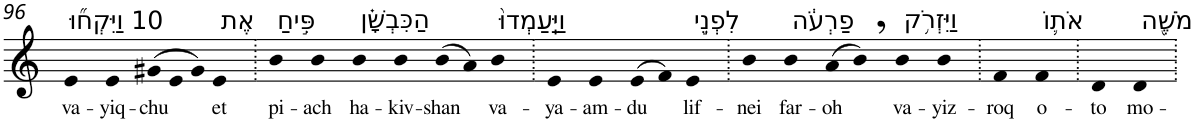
**kern	**text
*part1	*part1
*staff1	*staff1
*I"Piano	*
*I'Pno	*
!!LO:PB:g=z
*clefG2	*
*k[]	*
=96	=96
!LO:TX:a:t=10 וַיִּקְח֞וּ	!
!	!LO:LY:b
4e	va-
!	!LO:LY:b
4e	-yiq-
*Xtuplet	*
!	!LO:LY:b
(>12g#X	-chu
12e	.
12g#)	.
!LO:TX:a:t=אֶת	!
!	!LO:LY:b
4e	et
=97.	=97.
!LO:TX:a:t=פִּ֣יחַ	!
!	!LO:LY:b
4b	pi-
!	!LO:LY:b
4b	-ach
!LO:TX:a:t=הַכִּבְשָׁ֗ן	!
!	!LO:LY:b
4b	ha-
!	!LO:LY:b
4b	-kiv-
!	!LO:LY:b
(>8b	-shan
8a)	.
!LO:TX:a:t=וַיַּֽעַמְדוּ֙	!
!	!LO:LY:b
4b	va-
=98.	=98.
!	!LO:LY:b
4e	-ya-
!	!LO:LY:b
4e	-am-
!	!LO:LY:b
(>8e	-du
8f)	.
!LO:TX:a:t=לִפְנֵ֣י	!
!	!LO:LY:b
4e	lif-
=99.	=99.
!	!LO:LY:b
4b	-nei
!LO:TX:a:t=פַרְעֹ֔ה	!
!	!LO:LY:b
4b	far-
!	!LO:LY:b
(>8a	-oh
8b,)	.
!LO:TX:a:t=וַיִּזְרֹ֥ק	!
!	!LO:LY:b
4b	va-
!	!LO:LY:b
4b	-yiz-
=100.	=100.
!	!LO:LY:b
4f	-roq
!LO:TX:a:t=אֹת֛וֹ	!
!	!LO:LY:b
4f	o-
=101.	=101.
!	!LO:LY:b
4d	-to
!LO:TX:a:t=מֹשֶׁ֖ה	!
!	!LO:LY:b
4d	mo-
=.	=.
*-	*-
